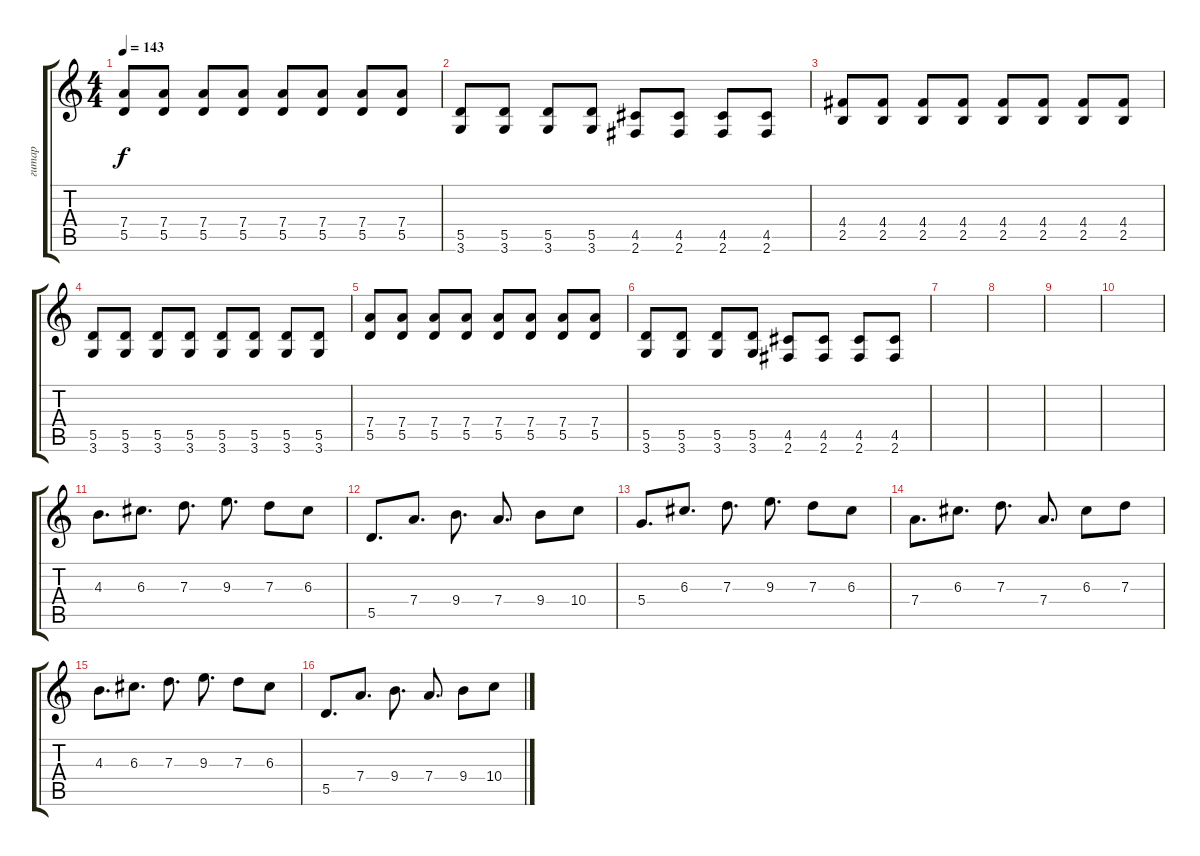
\track ("гитар" "гитар") {instrument distortionguitar}
\staff {score tabs}
\tuning (E4 B3 G3 D3 A2 E2) {hide}
\ts (4 4)
\tempo 143
\clef g2
\ks c
(7.4 5.5).8{dy f} (7.4 5.5).8 (7.4 5.5).8 (7.4 5.5).8 (7.4 5.5).8 (7.4 5.5).8 (7.4 5.5).8 (7.4 5.5).8 |
(5.5 3.6).8 (5.5 3.6).8 (5.5 3.6).8 (5.5 3.6).8 (4.5 2.6).8 (4.5 2.6).8 (4.5 2.6).8 (4.5 2.6).8 |
(4.4 2.5).8 (4.4 2.5).8 (4.4 2.5).8 (4.4 2.5).8 (4.4 2.5).8 (4.4 2.5).8 (4.4 2.5).8 (4.4 2.5).8 |
(5.5 3.6).8 (5.5 3.6).8 (5.5 3.6).8 (5.5 3.6).8 (5.5 3.6).8 (5.5 3.6).8 (5.5 3.6).8 (5.5 3.6).8 |
(7.4 5.5).8 (7.4 5.5).8 (7.4 5.5).8 (7.4 5.5).8 (7.4 5.5).8 (7.4 5.5).8 (7.4 5.5).8 (7.4 5.5).8 |
(5.5 3.6).8 (5.5 3.6).8 (5.5 3.6).8 (5.5 3.6).8 (4.5 2.6).8 (4.5 2.6).8 (4.5 2.6).8 (4.5 2.6).8 |
|
|
|
|
4.3.8{d} 6.3.8{d} 7.3.8{d} 9.3.8{d} 7.3.8 6.3.8 |
5.5.8{d} 7.4.8{d} 9.4.8{d} 7.4.8{d} 9.4.8 10.4.8 |
5.4.8{d} 6.3.8{d} 7.3.8{d} 9.3.8{d} 7.3.8 6.3.8 |
7.4.8{d} 6.3.8{d} 7.3.8{d} 7.4.8{d} 6.3.8 7.3.8 |
4.3.8{d} 6.3.8{d} 7.3.8{d} 9.3.8{d} 7.3.8 6.3.8 |
5.5.8{d} 7.4.8{d} 9.4.8{d} 7.4.8{d} 9.4.8 10.4.8
